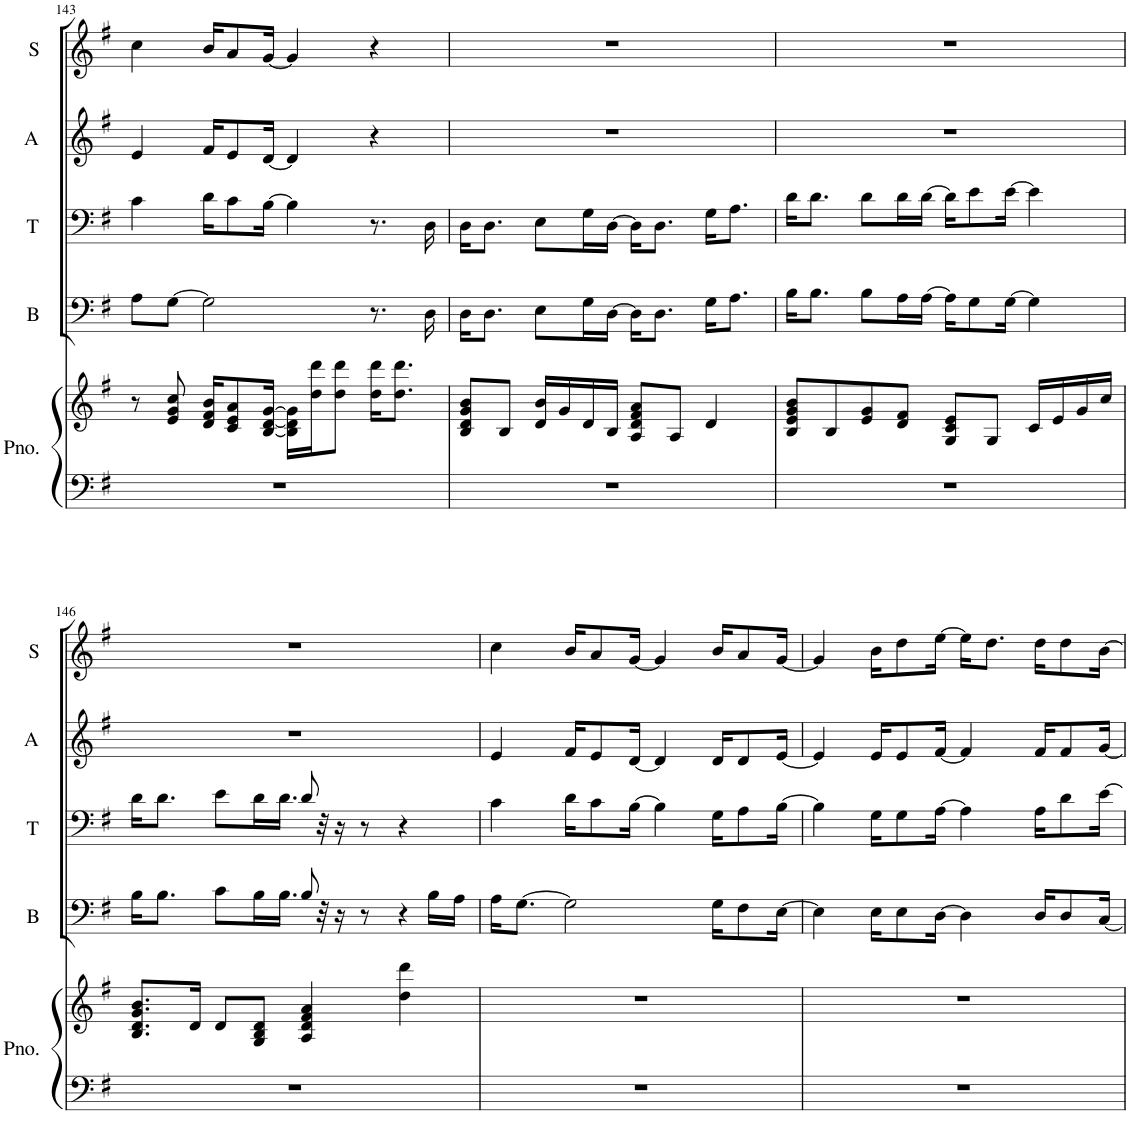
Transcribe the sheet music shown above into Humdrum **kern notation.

**kern	**kern	**kern	**kern	**kern	**kern
*part5	*part5	*part4	*part3	*part2	*part1
*staff6	*staff5	*staff4	*staff3	*staff2	*staff1
*I"Piano	*	*I"Bass	*I"Tenor	*I"Alto	*I"Soprano
*I'Pno.	*	*I'B	*I'T	*I'A	*I'S
!!LO:PB:g=z
*clefF4	*clefG2	*clefF4	*clefF4	*clefG2	*clefG2
*k[f#]	*k[f#]	*k[f#]	*k[f#]	*k[f#]	*k[f#]
*M4/4	*M4/4	*M4/4	*M4/4	*M4/4	*M4/4
=143	=143	=143	=143	=143	=143
1r	8r	8A\L	4c\	4e/	4cc\
.	8e/ 8g/ 8cc/	[8G\J	.	.	.
.	16d/ 16f#/ 16b/KL	2G\]	16d\KL	16f#/KL	16b/KL
.	8c/ 8e/ 8a/	.	8c\	8e/	8a/
.	[16B/ [16d/ [16g/Jk	.	[16B\Jk	[16d/Jk	[16g/Jk
.	16B\] 16d\] 16g\]LL	.	4B\]	4d/]	4g/]
.	16dd\ 16ddd\J	.	.	.	.
.	8dd\ 8ddd\J	.	.	.	.
.	16dd\ 16ddd\KL	8.r	8.r	4r	4r
.	8.dd\ 8.ddd\J	.	.	.	.
.	.	16D\	16D\	.	.
=144	=144	=144	=144	=144	=144
1r	8B/ 8d/ 8g/ 8b/L	16D\KL	16D\KL	1r	1r
.	.	8.D\J	8.D\J	.	.
.	8B/J	.	.	.	.
.	16d/ 16b/LL	8E\L	8E\L	.	.
.	16g/	.	.	.	.
.	16d/	16G\L	16G\L	.	.
.	16B/JJ	[16D\JJ	[16D\JJ	.	.
.	8A/ 8d/ 8f#/ 8a/L	16D\KL]	16D\KL]	.	.
.	.	8.D\J	8.D\J	.	.
.	8A/J	.	.	.	.
.	4d/	16G\KL	16G\KL	.	.
.	.	8.A\J	8.A\J	.	.
=145	=145	=145	=145	=145	=145
1r	8B/ 8e/ 8g/ 8b/L	16B\KL	16d\KL	1r	1r
.	.	8.B\J	8.d\J	.	.
.	8B/	.	.	.	.
.	8e/ 8g/	8B\L	8d\L	.	.
.	8d/ 8f#/J	16A\L	16d\L	.	.
.	.	[16A\JJ	[16d\JJ	.	.
.	8G/ 8c/ 8e/L	16A\KL]	16d\KL]	.	.
.	.	8G\	8e\	.	.
.	8G/J	.	.	.	.
.	.	[16G\Jk	[16e\Jk	.	.
.	16c/LL	4G\]	4e\]	.	.
.	16e/	.	.	.	.
.	16g/	.	.	.	.
.	16cc/JJ	.	.	.	.
!!LO:LB:g=z
=146	=146	=146	=146	=146	=146
1r	8.B/ 8.d/ 8.g/ 8.b/L	16B\KL	16d\KL	1r	1r
.	.	8.B\J	8.d\J	.	.
.	16d/Jk	.	.	.	.
.	8d/L	8c\L	8e\L	.	.
.	8G/ 8B/ 8d/J	16B\L	16d\L	.	.
.	.	16.B\JJ	16.d\JJ	.	.
.	4A/ 4d/ 4f#/ 4a/	.	.	.	.
.	.	8B/	8d/	.	.
.	.	32r	32r	.	.
.	.	16r	16r	.	.
.	4dd\ 4ddd\	8r	8r	.	.
.	.	4r	4r	.	.
4ryy	4ryy	.	.	4ryy	4ryy
.	.	16B\LL	8ryy	.	.
.	.	16A\JJ	.	.	.
=147	=147	=147	=147	=147	=147
1r	1r	16A\KL	4c\	4e/	4cc\
.	.	[8.G\J	.	.	.
.	.	2G\]	16d\KL	16f#/KL	16b/KL
.	.	.	8c\	8e/	8a/
.	.	.	[16B\Jk	[16d/Jk	[16g/Jk
.	.	.	4B\]	4d/]	4g/]
.	.	16G\KL	16G\KL	16d/KL	16b/KL
.	.	8F#\	8A\	8d/	8a/
.	.	[16E\Jk	[16B\Jk	[16e/Jk	[16g/Jk
=148	=148	=148	=148	=148	=148
1r	1r	4E\]	4B\]	4e/]	4g/]
.	.	16E\KL	16G\KL	16e/KL	16b\KL
.	.	8E\	8G\	8e/	8dd\
.	.	[16D\Jk	[16A\Jk	[16f#/Jk	[16ee\Jk
.	.	4D\]	4A\]	4f#/]	16ee\KL]
.	.	.	.	.	8.dd\J
.	.	16D/KL	16A\KL	16f#/KL	16dd\KL
.	.	8D/	8d\	8f#/	8dd\
.	.	[16C/Jk	[16e\Jk	[16g/Jk	[16b\Jk
=	=	=	=	=	=
*-	*-	*-	*-	*-	*-
